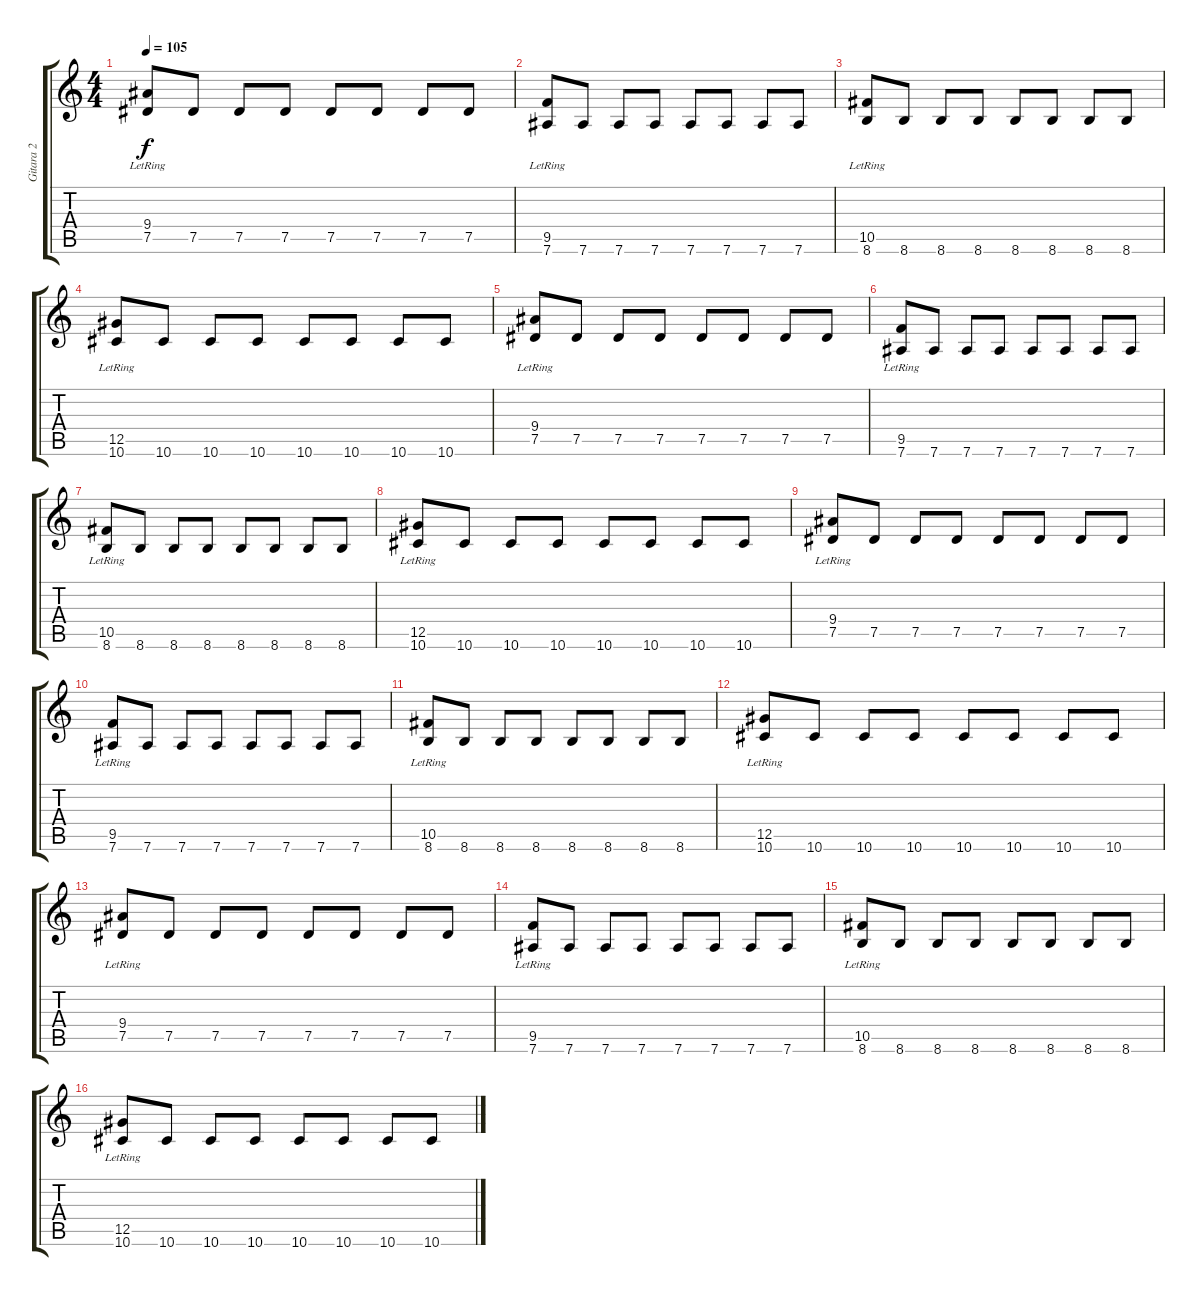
\track ("Gitara 2" "Gitara 2") {instrument distortionguitar}
\staff {score tabs}
\tuning (Eb4 Bb3 Gb3 Db3 Ab2 Eb2) {hide}
\ts (4 4)
\tempo 105
\clef g2
\ks c
(9.4{lr} 7.5).8{dy f} 7.5.8 7.5.8 7.5.8 7.5.8 7.5.8 7.5.8 7.5.8 |
(9.5{lr} 7.6).8 7.6.8 7.6.8 7.6.8 7.6.8 7.6.8 7.6.8 7.6.8 |
(10.5{lr} 8.6).8 8.6.8 8.6.8 8.6.8 8.6.8 8.6.8 8.6.8 8.6.8 |
(12.5{lr} 10.6).8 10.6.8 10.6.8 10.6.8 10.6.8 10.6.8 10.6.8 10.6.8 |
(9.4{lr} 7.5).8 7.5.8 7.5.8 7.5.8 7.5.8 7.5.8 7.5.8 7.5.8 |
(9.5{lr} 7.6).8 7.6.8 7.6.8 7.6.8 7.6.8 7.6.8 7.6.8 7.6.8 |
(10.5{lr} 8.6).8 8.6.8 8.6.8 8.6.8 8.6.8 8.6.8 8.6.8 8.6.8 |
(12.5{lr} 10.6).8 10.6.8 10.6.8 10.6.8 10.6.8 10.6.8 10.6.8 10.6.8 |
(9.4{lr} 7.5).8 7.5.8 7.5.8 7.5.8 7.5.8 7.5.8 7.5.8 7.5.8 |
(9.5{lr} 7.6).8 7.6.8 7.6.8 7.6.8 7.6.8 7.6.8 7.6.8 7.6.8 |
(10.5{lr} 8.6).8 8.6.8 8.6.8 8.6.8 8.6.8 8.6.8 8.6.8 8.6.8 |
(12.5{lr} 10.6).8 10.6.8 10.6.8 10.6.8 10.6.8 10.6.8 10.6.8 10.6.8 |
(9.4{lr} 7.5).8 7.5.8 7.5.8 7.5.8 7.5.8 7.5.8 7.5.8 7.5.8 |
(9.5{lr} 7.6).8 7.6.8 7.6.8 7.6.8 7.6.8 7.6.8 7.6.8 7.6.8 |
(10.5{lr} 8.6).8 8.6.8 8.6.8 8.6.8 8.6.8 8.6.8 8.6.8 8.6.8 |
(12.5{lr} 10.6).8 10.6.8 10.6.8 10.6.8 10.6.8 10.6.8 10.6.8 10.6.8
